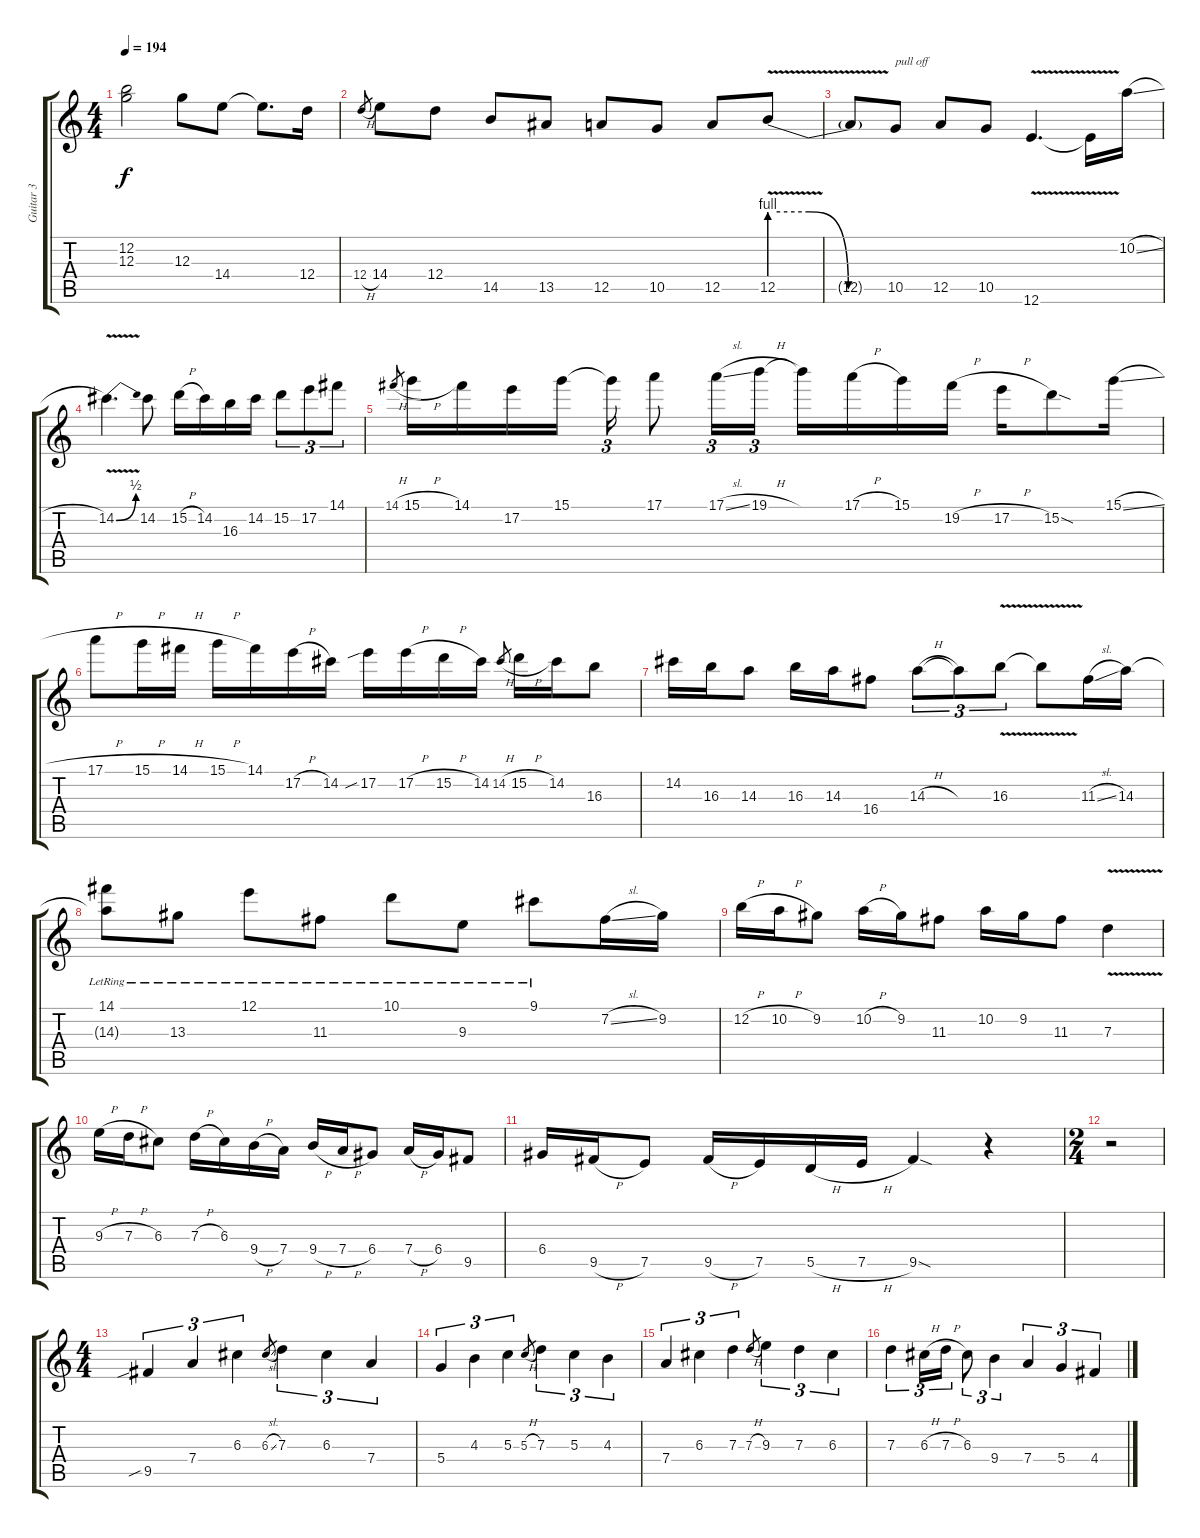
\track ("Guitar 3" "Guitar 3") {instrument distortionguitar}
\staff {score tabs}
\tuning (E4 B3 G3 D3 A2 E2) {hide}
\ts (4 4)
\tempo 194
\clef g2
\ks c
(12.2{t} 12.3{t}).2{dy f} 12.3.8 14.4.8 14.4{t}.8{d} 12.4.16 |
12.4{h}.8{gr} 14.4.8 12.4.8 14.5.8 13.5.8 12.5.8 10.5.8 12.5.8 12.5{be (custom 0 4 20 4 40 0 60 0) v}.8 |
12.5{t}.8 10.5.8{txt "pull off"} 12.5.8 10.5.8 12.6{v}.4{d} 12.6{t}.16 10.2{sl}.16 |
14.2{be (bend 0 0 60 2) v}.4{d} 14.2.8 15.2{h}.16 14.2.16 16.3.16 14.2.16 15.2.8{tu (3 2)} 17.2.8{tu (3 2)} 14.1.8{tu (3 2)} |
14.1{h}.8{gr} 15.1{h}.16 14.1.16 17.2.16 15.1.16 15.1{t}.16{tu (3 2)} 17.1.8 17.1{sl}.16{tu (3 2)} 19.1{h}.16{tu (3 2)} 19.1{t}.16 17.1{h}.16 15.1.16 19.2{h}.16 17.2{h}.16 15.2{sod}.8 15.1{sl}.16 |
17.1{h}.8 15.1{h}.16 14.1{h}.16 15.1{h}.16 14.1.16 17.2{h}.16 14.2.16 17.2{sib}.16 17.2{h}.16 15.2{h}.16 14.2.16 14.2{h}.8{gr} 15.2{h}.16 14.2.16 16.3.8 |
14.2.16 16.3.16 14.3.8 16.3.16 14.3.16 16.4.8 14.3{h}.8{tu (3 2)} 14.3{t}.8{tu (3 2)} 16.3{v}.8{tu (3 2)} 16.3{t}.8 11.3{sl}.16 14.3.16 |
(14.1{lr} 14.3{t}).8 13.3{lr}.8 12.1{lr}.8 11.3{lr}.8 10.1{lr}.8 9.3{lr}.8 9.1{lr}.8 7.2{sl}.16 9.2.16 |
12.2{h}.16 10.2{h}.16 9.2.8 10.2{h}.16 9.2.16 11.3.8 10.2.16 9.2.16 11.3.8 7.3{v}.4 |
9.3{h}.16 7.3{h}.16 6.3.8 7.3{h}.16 6.3.16 9.4{h}.16 7.4.16 9.4{h}.16 7.4{h}.16 6.4.8 7.4{h}.16 6.4.16 9.5.8 |
6.4.16 9.5{h}.16 7.5.8 9.5{h}.16 7.5.16 5.5{h}.16 7.5{h}.16 9.5{sod}.4 r.4 |
\ts (2 4)
r.2 |
\ts (4 4)
9.5{sib}.4{tu (3 2)} 7.4.4{tu (3 2)} 6.3.4{tu (3 2)} 6.3{sl}.8{gr} 7.3.4{tu (3 2)} 6.3.4{tu (3 2)} 7.4.4{tu (3 2)} |
5.4.4{tu (3 2)} 4.3.4{tu (3 2)} 5.3.4{tu (3 2)} 5.3{h}.8{gr} 7.3.4{tu (3 2)} 5.3.4{tu (3 2)} 4.3.4{tu (3 2)} |
7.4.4{tu (3 2)} 6.3.4{tu (3 2)} 7.3.4{tu (3 2)} 7.3{h}.8{gr} 9.3.4{tu (3 2)} 7.3.4{tu (3 2)} 6.3.4{tu (3 2)} |
7.3.4{tu (3 2)} 6.3{h}.16{tu (3 2)} 7.3{h}.16{tu (3 2)} 6.3.8{tu (3 2)} 9.4.4{tu (3 2)} 7.4.4{tu (3 2)} 5.4.4{tu (3 2)} 4.4.4{tu (3 2)}
